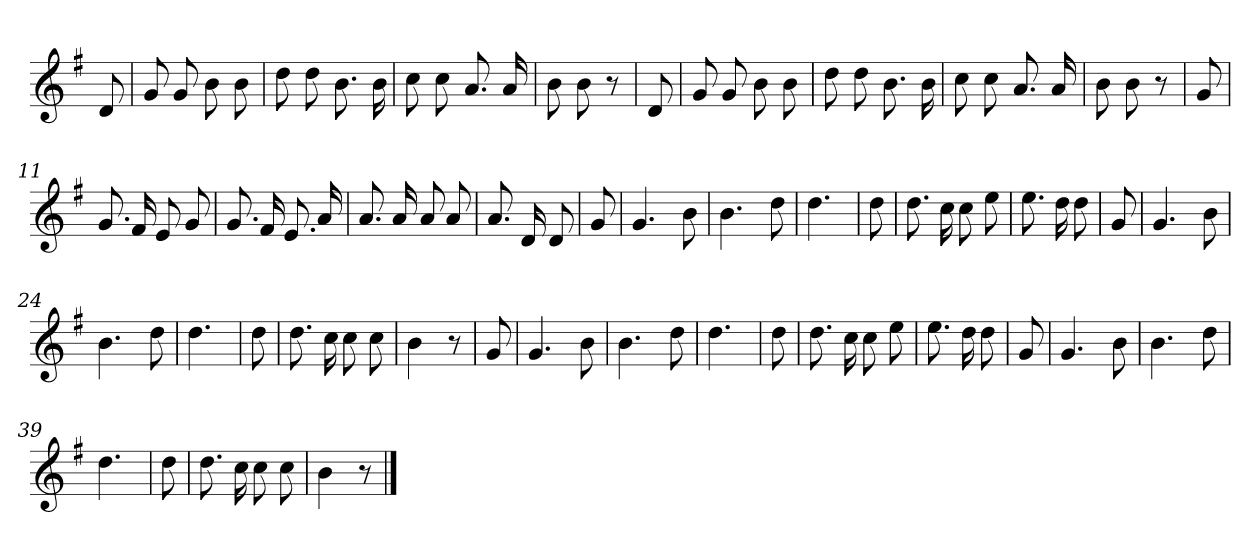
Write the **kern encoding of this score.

**kern
*part1
*staff1
*clefG2
*k[f#]
*G:
=
8d
=1
8g
8g
8b
8b
=2
8dd
8dd
8.b
16b
=3
8cc
8cc
8.a
16a
=4
8b
8b
8r
=5
8d
=6
8g
8g
8b
8b
=7
8dd
8dd
8.b
16b
=8
8cc
8cc
8.a
16a
=9
8b
8b
8r
=10
8g
=11
8.g
16f#
8e
8g
=12
8.g
16f#
8.e
16a
=13
8.a
16a
8a
8a
=14
8.a
16d
8d
=15
8g
=16
4.g
8b
=17
4.b
8dd
=18
4.dd
=19
8dd
=20
8.dd
16cc
8cc
8ee
=21
8.ee
16dd
8dd
=22
8g
=23
4.g
8b
=24
4.b
8dd
=25
4.dd
=26
8dd
=27
8.dd
16cc
8cc
8cc
=28
4b
8r
=29
8g
=30
4.g
8b
=31
4.b
8dd
=32
4.dd
=33
8dd
=34
8.dd
16cc
8cc
8ee
=35
8.ee
16dd
8dd
=36
8g
=37
4.g
8b
=38
4.b
8dd
=39
4.dd
=40
8dd
=41
8.dd
16cc
8cc
8cc
=42
4b
8r
==
*-
